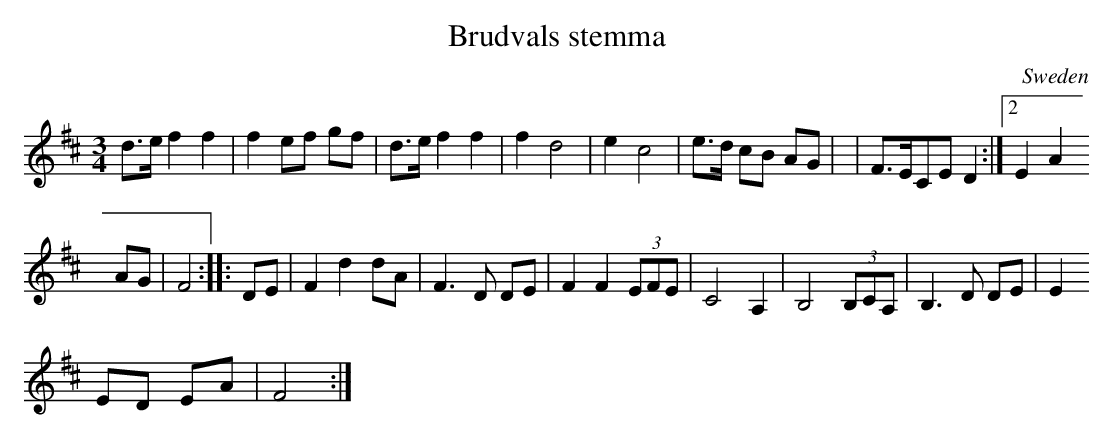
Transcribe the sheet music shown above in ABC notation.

X:1
T:Brudvals stemma
L:1/8
M:3/4
O:Sweden
K:D major
d>e f2 f2| f2 ef gf|d>e f2 f2| f2 d4|e2 c4|e>d cB AG| |F>ECE D2:|2 E2 A2
 AG|F4:|:DE|F2d2 dA|F3 D DE|F2 F2 (3EFE |C4 A,2| B,4 (3B,CA,|B,3 D DE|E2
 ED EA|F4:|
